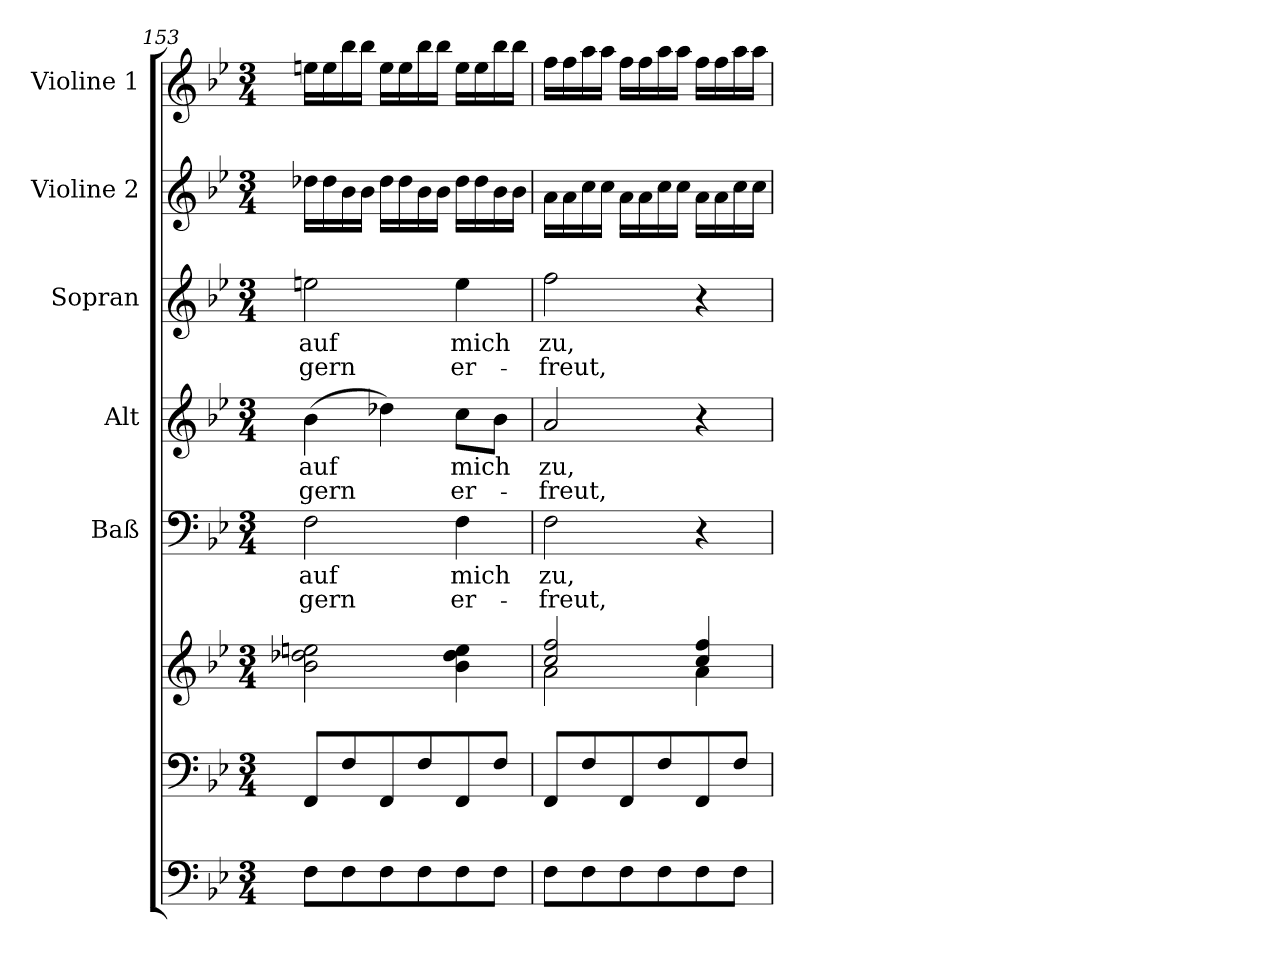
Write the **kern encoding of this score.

**kern	**kern	**kern	**kern	**text	**text	**kern	**text	**text	**kern	**text	**text	**kern	**kern
*part7	*part6	*part6	*part5	*part5	*part5	*part4	*part4	*part4	*part3	*part3	*part3	*part2	*part1
*staff8	*staff7	*staff6	*staff5	*staff5	*staff5	*staff4	*staff4	*staff4	*staff3	*staff3	*staff3	*staff2	*staff1
*	*	*	*I"Baß	*	*	*I"Alt	*	*	*I"Sopran	*	*	*I"Violine 2	*I"Violine 1
*	*	*	*	*	*	*	*	*	*	*	*	*I'Vln	*I'Vln
*clefF4	*clefF4	*clefG2	*clefF4	*	*	*clefG2	*	*	*clefG2	*	*	*clefG2	*clefG2
*ITrd7c12	*	*	*	*	*	*	*	*	*	*	*	*	*
*k[b-e-]	*k[b-e-]	*k[b-e-]	*k[b-e-]	*	*	*k[b-e-]	*	*	*k[b-e-]	*	*	*k[b-e-]	*k[b-e-]
*B-:	*B-:	*B-:	*B-:	*	*	*B-:	*	*	*B-:	*	*	*B-:	*B-:
*M3/4	*M3/4	*M3/4	*M3/4	*	*	*M3/4	*	*	*M3/4	*	*	*M3/4	*M3/4
=153	=153	=153	=153	=153	=153	=153	=153	=153	=153	=153	=153	=153	=153
!	!	!	!	!LO:LY:b	!LO:LY:b	!	!LO:LY:b	!LO:LY:b	!	!LO:LY:b	!LO:LY:b	!	!
8FF\L	8FF/L	2b-\ 2dd-X\ 2een\	2F\	auf	gern	(>4b-\	auf	gern	2een\	auf	gern	16dd-X\LL	16een\LL
.	.	.	.	.	.	.	.	.	.	.	.	16dd-\	16ee\
8FF\	8F/	.	.	.	.	.	.	.	.	.	.	16b-\	16bb-\
.	.	.	.	.	.	.	.	.	.	.	.	16b-\JJ	16bb-\JJ
8FF\	8FF/	.	.	.	.	4dd-X\)	.	.	.	.	.	16dd-\LL	16ee\LL
.	.	.	.	.	.	.	.	.	.	.	.	16dd-\	16ee\
8FF\	8F/	.	.	.	.	.	.	.	.	.	.	16b-\	16bb-\
.	.	.	.	.	.	.	.	.	.	.	.	16b-\JJ	16bb-\JJ
!	!	!	!	!LO:LY:b	!LO:LY:b	!	!LO:LY:b	!LO:LY:b	!	!LO:LY:b	!LO:LY:b	!	!
8FF\	8FF/	4b-\ 4dd-\ 4ee\	4F\	mich	er-	8cc\L	mich	er-	4ee\	mich	er-	16dd-\LL	16ee\LL
.	.	.	.	.	.	.	.	.	.	.	.	16dd-\	16ee\
8FF\J	8F/J	.	.	.	.	8b-\J	.	.	.	.	.	16b-\	16bb-\
.	.	.	.	.	.	.	.	.	.	.	.	16b-\JJ	16bb-\JJ
!!LO:PB:g=z
=154	=154	=154	=154	=154	=154	=154	=154	=154	=154	=154	=154	=154	=154
*	*	*^	*	*	*	*	*	*	*	*	*	*	*
!	!	!	!	!	!LO:LY:b	!LO:LY:b	!	!LO:LY:b	!LO:LY:b	!	!LO:LY:b	!LO:LY:b	!	!
8FF\L	8FF/L	2cc/ 2ff/	2a\	2F\	zu,	-freut,	2a/	zu,	-freut,	2ff\	zu,	-freut,	16a\LL	16ff\LL
.	.	.	.	.	.	.	.	.	.	.	.	.	16a\	16ff\
8FF\	8F/	.	.	.	.	.	.	.	.	.	.	.	16cc\	16aa\
.	.	.	.	.	.	.	.	.	.	.	.	.	16cc\JJ	16aa\JJ
8FF\	8FF/	.	.	.	.	.	.	.	.	.	.	.	16a\LL	16ff\LL
.	.	.	.	.	.	.	.	.	.	.	.	.	16a\	16ff\
8FF\	8F/	.	.	.	.	.	.	.	.	.	.	.	16cc\	16aa\
.	.	.	.	.	.	.	.	.	.	.	.	.	16cc\JJ	16aa\JJ
8FF\	8FF/	4cc/ 4ff/	4a\	4r	.	.	4r	.	.	4r	.	.	16a\LL	16ff\LL
.	.	.	.	.	.	.	.	.	.	.	.	.	16a\	16ff\
8FF\J	8F/J	.	.	.	.	.	.	.	.	.	.	.	16cc\	16aa\
.	.	.	.	.	.	.	.	.	.	.	.	.	16cc\JJ	16aa\JJ
*	*	*v	*v	*	*	*	*	*	*	*	*	*	*	*
=	=	=	=	=	=	=	=	=	=	=	=	=	=
*-	*-	*-	*-	*-	*-	*-	*-	*-	*-	*-	*-	*-	*-
